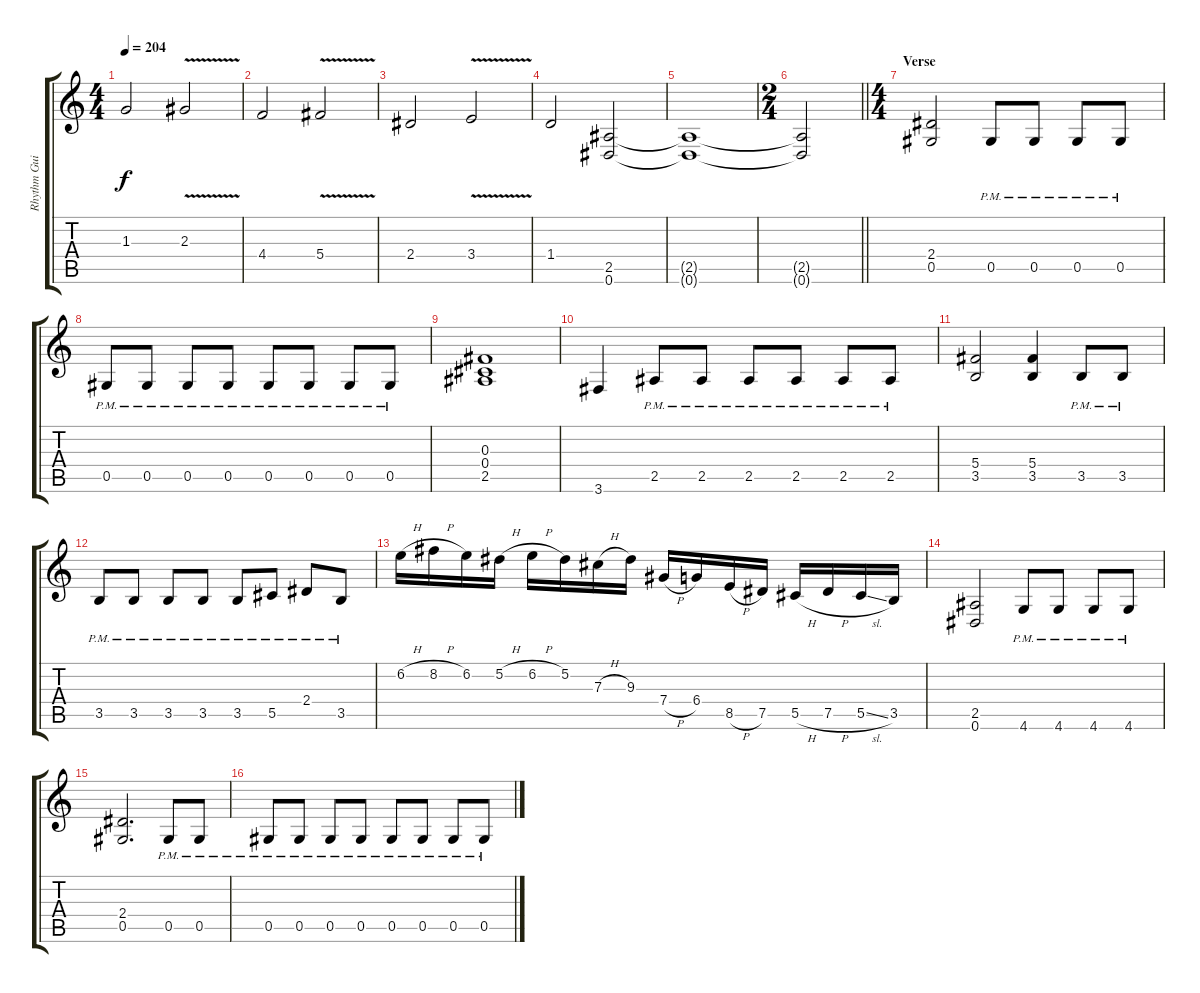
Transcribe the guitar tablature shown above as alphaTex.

\track ("Rhythm Guitar (Malmsteen)" "Rhythm Gui") {instrument distortionguitar}
\staff {score tabs}
\tuning (Eb4 Bb3 Gb3 Db3 Ab2 Eb2) {hide}
\ts (4 4)
\tempo 204
\clef g2
\ks c
1.3.2{dy f} 2.3{v}.2 |
4.4.2 5.4{v}.2 |
2.4.2 3.4{v}.2 |
1.4.2 (2.5 0.6).2 |
(2.5{t} 0.6{t}).1 |
\ts (2 4)
\barLineRight lightlight
(2.5{t} 0.6{t}).2 |
\ts (4 4)
\section ("" "Verse")
(2.4 0.5).2 0.5{pm}.8 0.5{pm}.8 0.5{pm}.8 0.5{pm}.8 |
0.5{pm}.8 0.5{pm}.8 0.5{pm}.8 0.5{pm}.8 0.5{pm}.8 0.5{pm}.8 0.5{pm}.8 0.5{pm}.8 |
(0.3 0.4 2.5).1 |
3.6.4 2.5{pm}.8 2.5{pm}.8 2.5{pm}.8 2.5{pm}.8 2.5{pm}.8 2.5{pm}.8 |
(5.4 3.5).2 (5.4 3.5).4 3.5{pm}.8 3.5{pm}.8 |
3.5{pm}.8 3.5{pm}.8 3.5{pm}.8 3.5{pm}.8 3.5{pm}.8 5.5{pm}.8 2.4{pm}.8 3.5{pm}.8 |
6.2{h}.16 8.2{h}.16 6.2.16 5.2{h}.16 6.2{h}.16 5.2.16 7.3{h}.16 9.3.16 7.4{h}.16 6.4.16 8.5{h}.16 7.5.16 5.5{h}.16 7.5{h}.16 5.5{sl}.16 3.5.16 |
(2.5 0.6).2 4.6{pm}.8 4.6{pm}.8 4.6{pm}.8 4.6{pm}.8 |
(2.4 0.5).2{d} 0.5{pm}.8 0.5{pm}.8 |
0.5{pm}.8 0.5{pm}.8 0.5{pm}.8 0.5{pm}.8 0.5{pm}.8 0.5{pm}.8 0.5{pm}.8 0.5{pm}.8
